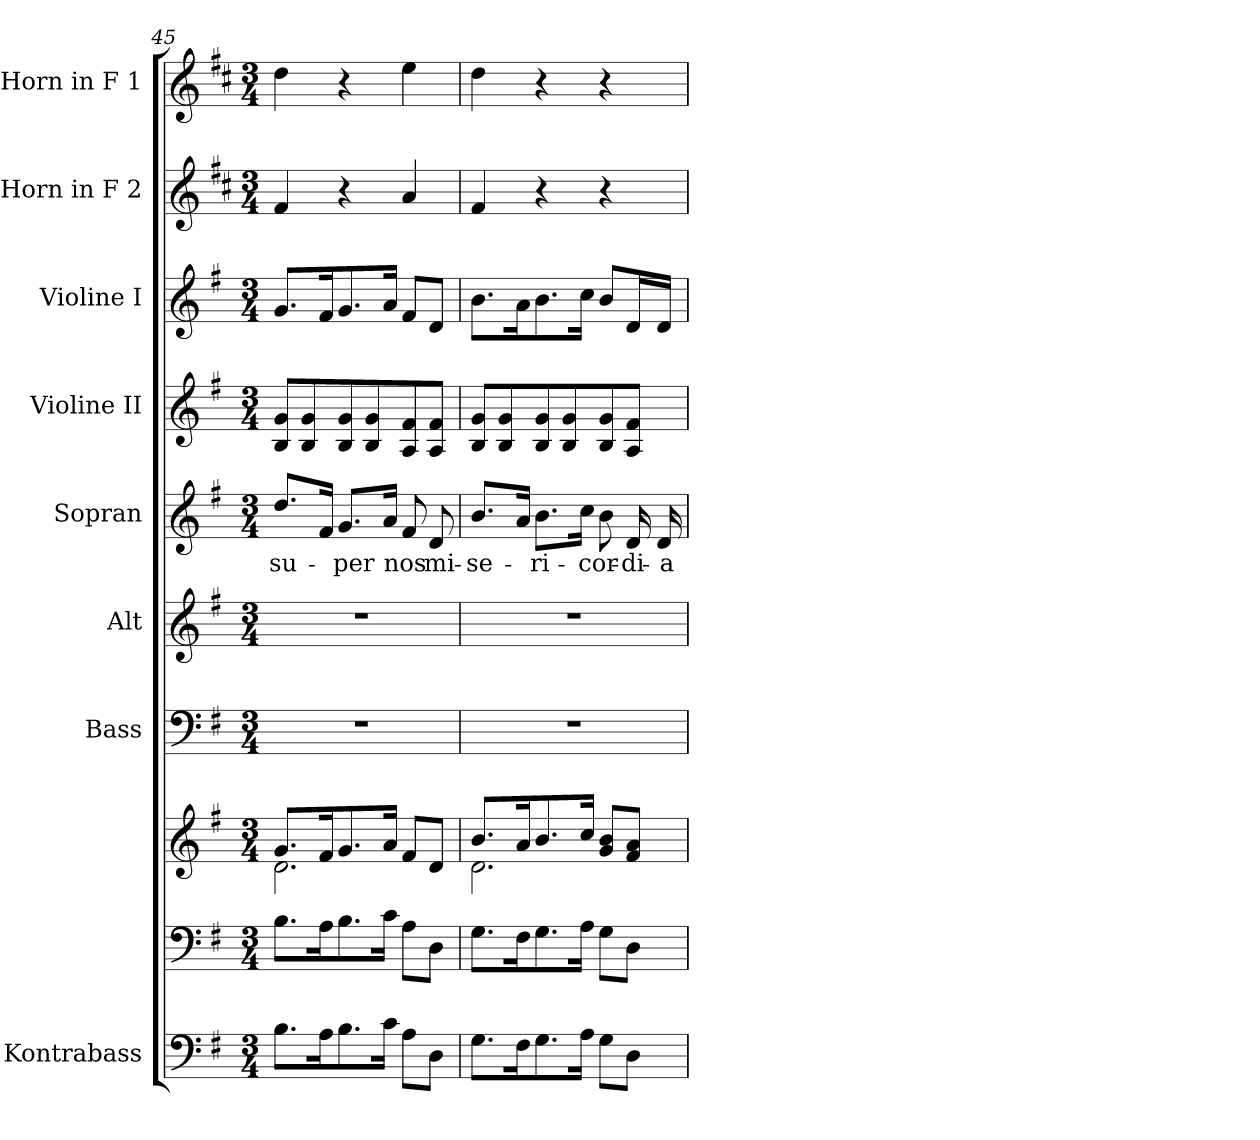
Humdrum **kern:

**kern	**kern	**kern	**kern	**kern	**kern	**text	**kern	**kern	**kern	**kern
*part9	*part8	*part8	*part7	*part6	*part5	*part5	*part4	*part3	*part2	*part1
*staff10	*staff9	*staff8	*staff7	*staff6	*staff5	*staff5	*staff4	*staff3	*staff2	*staff1
*I"Kontrabass	*	*	*I"Bass	*I"Alt	*I"Sopran	*	*I"Violine II	*I"Violine I	*I"Horn in F 2	*I"Horn in F 1
*I'Kb.	*	*	*I'B.	*I'A.	*I'S.	*	*I'Vl. II	*I'Vl. I	*	*
*clefF4	*clefF4	*clefG2	*clefF4	*clefG2	*clefG2	*	*clefG2	*clefG2	*clefG2	*clefG2
*ITrd7c12	*	*	*	*	*	*	*	*	*ITrd4c7	*ITrd4c7
*k[f#]	*k[f#]	*k[f#]	*k[f#]	*k[f#]	*k[f#]	*	*k[f#]	*k[f#]	*k[f#]	*k[f#]
*G:	*G:	*G:	*G:	*G:	*G:	*	*G:	*G:	*G:	*G:
*M3/4	*M3/4	*M3/4	*M3/4	*M3/4	*M3/4	*	*M3/4	*M3/4	*M3/4	*M3/4
=45	=45	=45	=45	=45	=45	=45	=45	=45	=45	=45
*	*	*^	*	*	*	*	*	*	*	*
!	!	!	!	!	!	!	!LO:LY:b	!	!	!	!
8.BB\L	8.B\L	8.g/L	2.d\	2.r	2.r	8.dd/L	su-	8B/ 8g/L	8.g/L	4B/	4g\
.	.	.	.	.	.	.	.	8B/ 8g/	.	.	.
16AA\k	16A\k	16f#/k	.	.	.	16f#/Jk	.	.	16f#/k	.	.
!	!	!	!	!	!	!	!LO:LY:b	!	!	!	!
8.BB\	8.B\	8.g/	.	.	.	8.g/L	-per	8B/ 8g/	8.g/	4r	4r
.	.	.	.	.	.	.	.	8B/ 8g/	.	.	.
16C\Jk	16c\Jk	16a/Jk	.	.	.	16a/Jk	.	.	16a/Jk	.	.
!	!	!	!	!	!	!	!LO:LY:b	!	!	!	!
8AA\L	8A\L	8f#/L	.	.	.	8f#/	nos	8A/ 8f#/	8f#/L	4d/	4a\
!	!	!	!	!	!	!	!LO:LY:b	!	!	!	!
8DD\J	8D\J	8d/J	.	.	.	8d/	mi-	8A/ 8f#/J	8d/J	.	.
!!LO:PB:g=z
=46	=46	=46	=46	=46	=46	=46	=46	=46	=46	=46	=46
!	!	!	!	!	!	!	!LO:LY:b	!	!	!	!
8.GG\L	8.G\L	8.b/L	2.d\	2.r	2.r	8.b/L	-se-	8B/ 8g/L	8.b\L	4B/	4g\
.	.	.	.	.	.	.	.	8B/ 8g/	.	.	.
16FF#\k	16F#\k	16a/k	.	.	.	16a/Jk	.	.	16a\k	.	.
!	!	!	!	!	!	!	!LO:LY:b	!	!	!	!
8.GG\	8.G\	8.b/	.	.	.	8.b\L	-ri-	8B/ 8g/	8.b\	4r	4r
.	.	.	.	.	.	.	.	8B/ 8g/	.	.	.
16AA\Jk	16A\Jk	16cc/Jk	.	.	.	16cc\Jk	.	.	16cc\Jk	.	.
!	!	!	!	!	!	!	!LO:LY:b	!	!	!	!
8GG\L	8G\L	8g/ 8b/L	.	.	.	8b\	-cor-	8B/ 8g/	8b/L	4r	4r
!	!	!	!	!	!	!	!LO:LY:b	!	!	!	!
8DD\J	8D\J	8f#/ 8a/J	.	.	.	16d/	-di-	8A/ 8f#/J	16d/L	.	.
!	!	!	!	!	!	!	!LO:LY:b	!	!	!	!
.	.	.	.	.	.	16d/	-a	.	16d/JJ	.	.
*	*	*v	*v	*	*	*	*	*	*	*	*
=	=	=	=	=	=	=	=	=	=	=
*-	*-	*-	*-	*-	*-	*-	*-	*-	*-	*-
